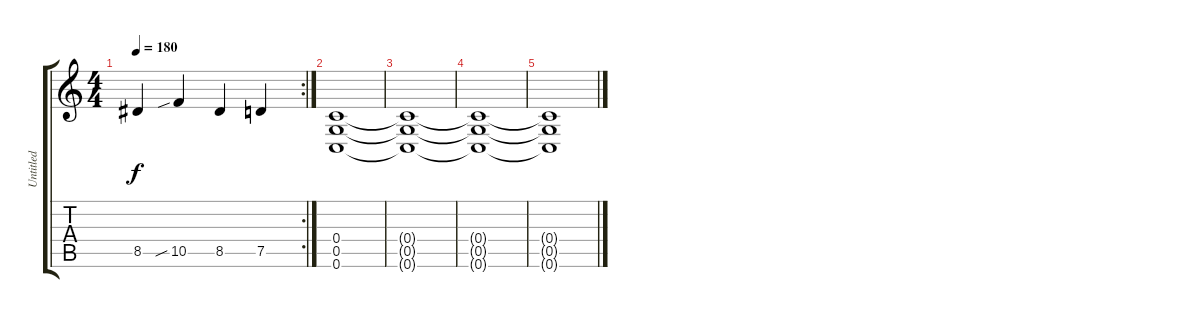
\track ("Untitled" "Untitled") {instrument distortionguitar}
\staff {score tabs}
\tuning (D4 A3 F3 C3 G2 C2) {hide}
\rc 2
\ts (4 4)
\tempo 180
\clef g2
\ks c
8.5.4{dy f} 10.5{sib}.4 8.5.4 7.5.4 |
(0.4 0.5 0.6).1 |
(0.4{t} 0.5{t} 0.6{t}).1 |
(0.4{t} 0.5{t} 0.6{t}).1 |
(0.4{t} 0.5{t} 0.6{t}).1
